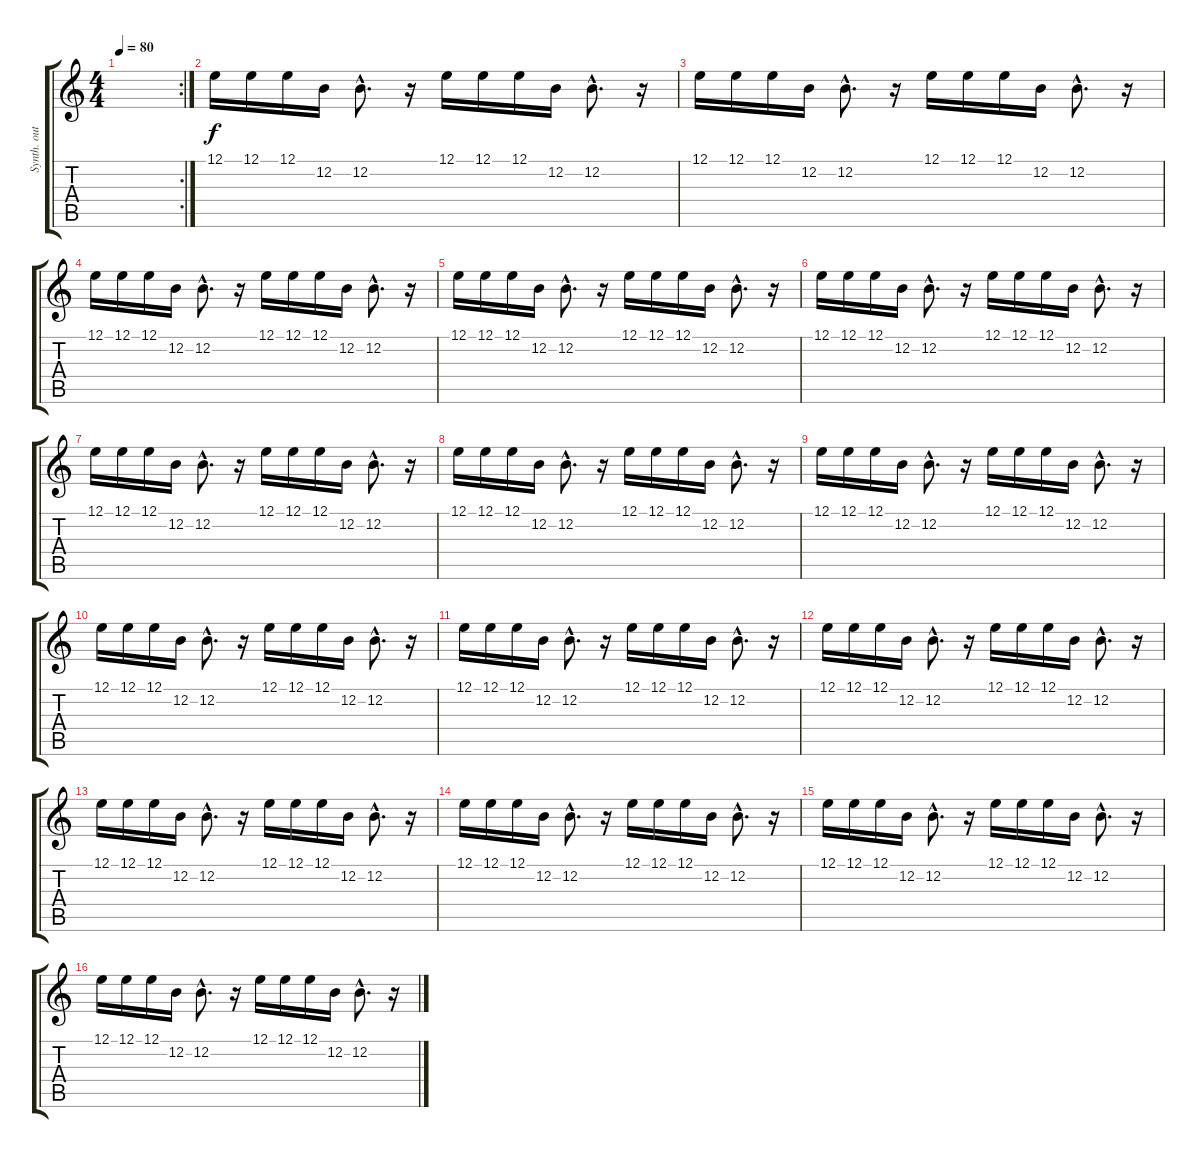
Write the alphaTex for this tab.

\track ("Synth. outro" "Synth. out") {instrument fx4atmosphere}
\staff {score tabs}
\tuning (E4 B3 G3 D3 A2 E2) {hide}
\rc 2
\ts (4 4)
\tempo 80
\clef g2
\ks c
|
12.1.16 12.1.16 12.1.16 12.2.16 12.2{hac}.8{d} r.16 12.1.16 12.1.16 12.1.16 12.2.16 12.2{hac}.8{d} r.16 |
12.1.16 12.1.16 12.1.16 12.2.16 12.2{hac}.8{d} r.16 12.1.16 12.1.16 12.1.16 12.2.16 12.2{hac}.8{d} r.16 |
12.1.16 12.1.16 12.1.16 12.2.16 12.2{hac}.8{d} r.16 12.1.16 12.1.16 12.1.16 12.2.16 12.2{hac}.8{d} r.16 |
12.1.16 12.1.16 12.1.16 12.2.16 12.2{hac}.8{d} r.16 12.1.16 12.1.16 12.1.16 12.2.16 12.2{hac}.8{d} r.16 |
12.1.16 12.1.16 12.1.16 12.2.16 12.2{hac}.8{d} r.16 12.1.16 12.1.16 12.1.16 12.2.16 12.2{hac}.8{d} r.16 |
12.1.16 12.1.16 12.1.16 12.2.16 12.2{hac}.8{d} r.16 12.1.16 12.1.16 12.1.16 12.2.16 12.2{hac}.8{d} r.16 |
12.1.16 12.1.16 12.1.16 12.2.16 12.2{hac}.8{d} r.16 12.1.16 12.1.16 12.1.16 12.2.16 12.2{hac}.8{d} r.16 |
12.1.16 12.1.16 12.1.16 12.2.16 12.2{hac}.8{d} r.16 12.1.16 12.1.16 12.1.16 12.2.16 12.2{hac}.8{d} r.16 |
12.1.16 12.1.16 12.1.16 12.2.16 12.2{hac}.8{d} r.16 12.1.16 12.1.16 12.1.16 12.2.16 12.2{hac}.8{d} r.16 |
12.1.16 12.1.16 12.1.16 12.2.16 12.2{hac}.8{d} r.16 12.1.16 12.1.16 12.1.16 12.2.16 12.2{hac}.8{d} r.16 |
12.1.16 12.1.16 12.1.16 12.2.16 12.2{hac}.8{d} r.16 12.1.16 12.1.16 12.1.16 12.2.16 12.2{hac}.8{d} r.16 |
12.1.16 12.1.16 12.1.16 12.2.16 12.2{hac}.8{d} r.16 12.1.16 12.1.16 12.1.16 12.2.16 12.2{hac}.8{d} r.16 |
12.1.16 12.1.16 12.1.16 12.2.16 12.2{hac}.8{d} r.16 12.1.16 12.1.16 12.1.16 12.2.16 12.2{hac}.8{d} r.16 |
12.1.16 12.1.16 12.1.16 12.2.16 12.2{hac}.8{d} r.16 12.1.16 12.1.16 12.1.16 12.2.16 12.2{hac}.8{d} r.16 |
12.1.16 12.1.16 12.1.16 12.2.16 12.2{hac}.8{d} r.16 12.1.16 12.1.16 12.1.16 12.2.16 12.2{hac}.8{d} r.16
